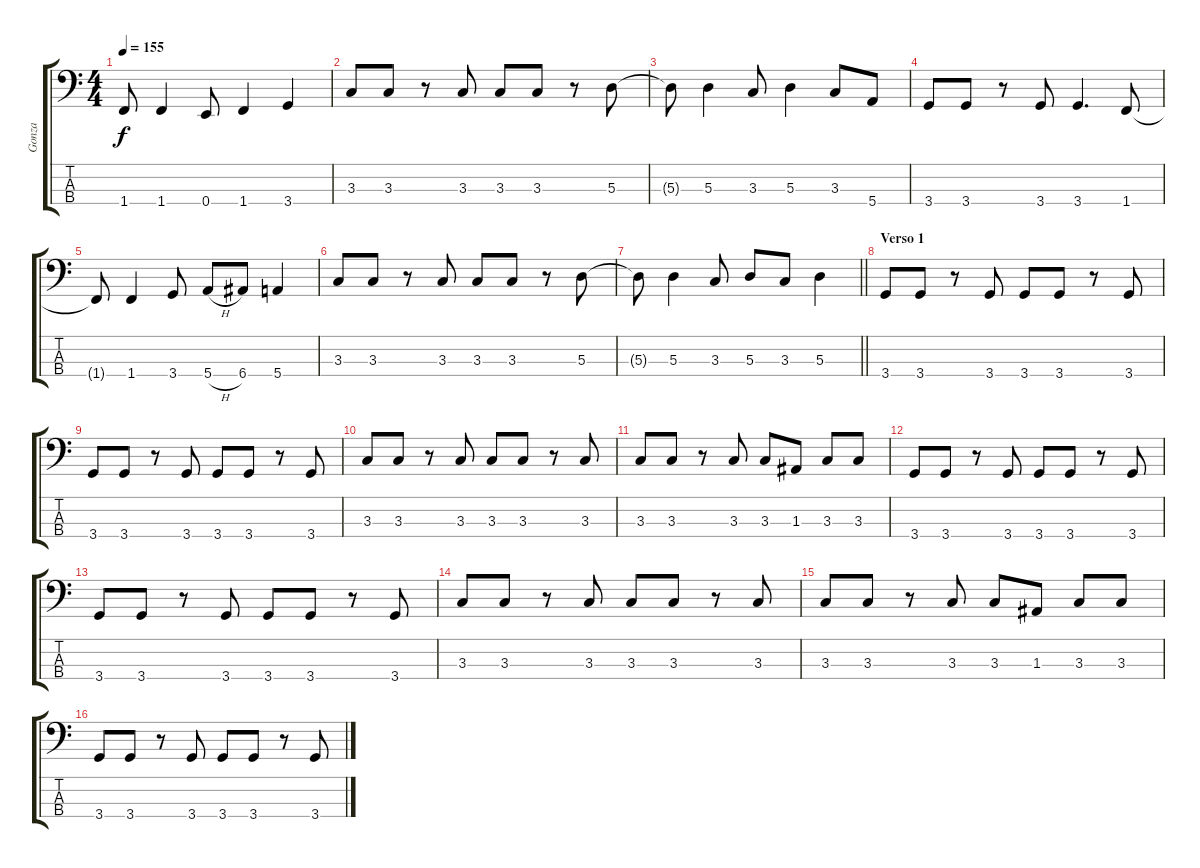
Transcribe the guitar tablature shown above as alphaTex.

\track ("Gonza" "Gonza") {instrument electricbasspick}
\staff {score tabs}
\tuning (G2 D2 A1 E1) {hide}
\ts (4 4)
\tempo 155
\clef f4
\ks c
1.4{t}.8{dy f} 1.4.4 0.4.8 1.4.4 3.4.4 |
3.3.8 3.3.8 r.8 3.3.8 3.3.8 3.3.8 r.8 5.3.8 |
5.3{t}.8 5.3.4 3.3.8 5.3.4 3.3.8 5.4.8 |
3.4.8 3.4.8 r.8 3.4.8 3.4.4{d} 1.4.8 |
1.4{t}.8 1.4.4 3.4.8 5.4{h}.8 6.4.8 5.4.4 |
3.3.8 3.3.8 r.8 3.3.8 3.3.8 3.3.8 r.8 5.3.8 |
\barLineRight lightlight
5.3{t}.8 5.3.4 3.3.8 5.3.8 3.3.8 5.3.4 |
\section ("" "Verso 1")
3.4.8 3.4.8 r.8 3.4.8 3.4.8 3.4.8 r.8 3.4.8 |
3.4.8 3.4.8 r.8 3.4.8 3.4.8 3.4.8 r.8 3.4.8 |
3.3.8 3.3.8 r.8 3.3.8 3.3.8 3.3.8 r.8 3.3.8 |
3.3.8 3.3.8 r.8 3.3.8 3.3.8 1.3.8 3.3.8 3.3.8 |
3.4.8 3.4.8 r.8 3.4.8 3.4.8 3.4.8 r.8 3.4.8 |
3.4.8 3.4.8 r.8 3.4.8 3.4.8 3.4.8 r.8 3.4.8 |
3.3.8 3.3.8 r.8 3.3.8 3.3.8 3.3.8 r.8 3.3.8 |
3.3.8 3.3.8 r.8 3.3.8 3.3.8 1.3.8 3.3.8 3.3.8 |
3.4.8 3.4.8 r.8 3.4.8 3.4.8 3.4.8 r.8 3.4.8
